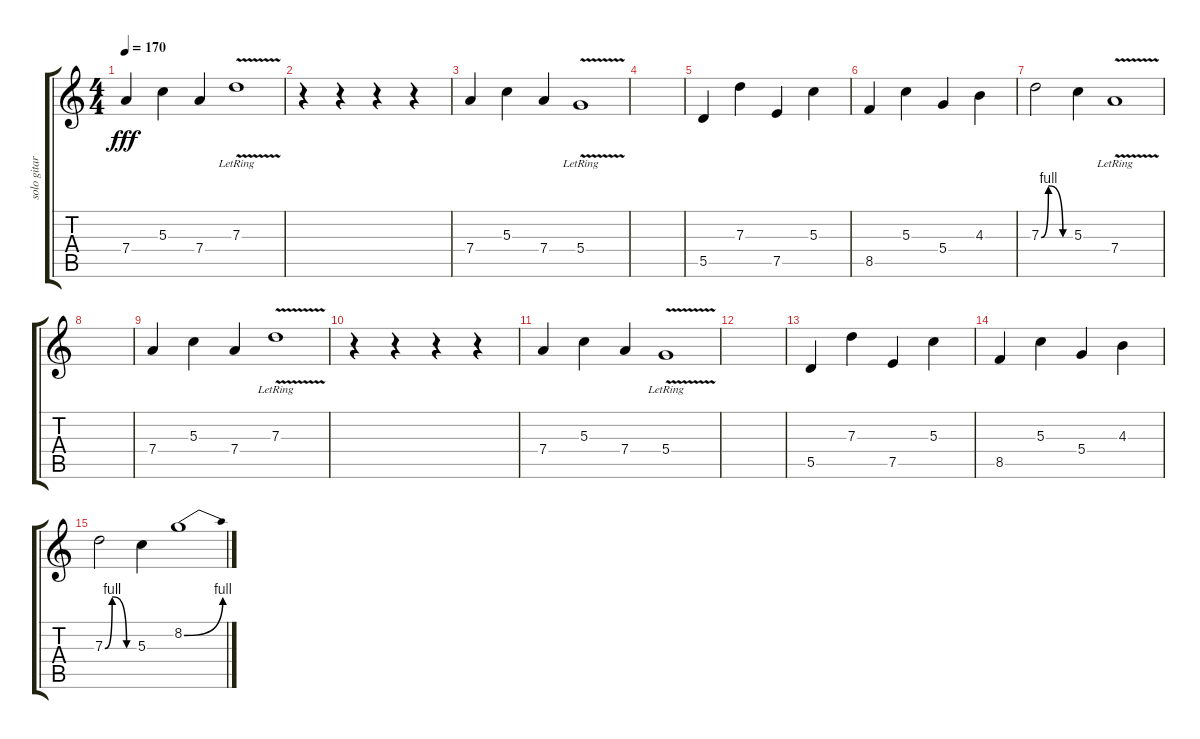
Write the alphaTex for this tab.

\track ("solo gitara" "solo gitar") {instrument distortionguitar bank 12}
\staff {score tabs}
\tuning (E4 B3 G3 D3 A2 E2) {hide}
\ts (4 4)
\tempo 170
\clef g2
\ks c
7.4.4{dy fff} 5.3.4 7.4.4 7.3{v lr}.1 |
r.4 r.4 r.4 r.4 |
7.4.4 5.3.4 7.4.4 5.4{v lr}.1 |
|
5.5.4 7.3.4 7.5.4 5.3.4 |
8.5.4 5.3.4 5.4.4 4.3.4 |
7.3{be (custom 0 0 15 4 45 0 60 0)}.2 5.3.4 7.4{v lr}.1 |
|
7.4.4 5.3.4 7.4.4 7.3{v lr}.1 |
r.4 r.4 r.4 r.4 |
7.4.4 5.3.4 7.4.4 5.4{v lr}.1 |
|
5.5.4 7.3.4 7.5.4 5.3.4 |
8.5.4 5.3.4 5.4.4 4.3.4 |
7.3{be (custom 0 0 15 4 45 0 60 0)}.2 5.3.4 8.2{be (bend 0 0 60 4)}.1
